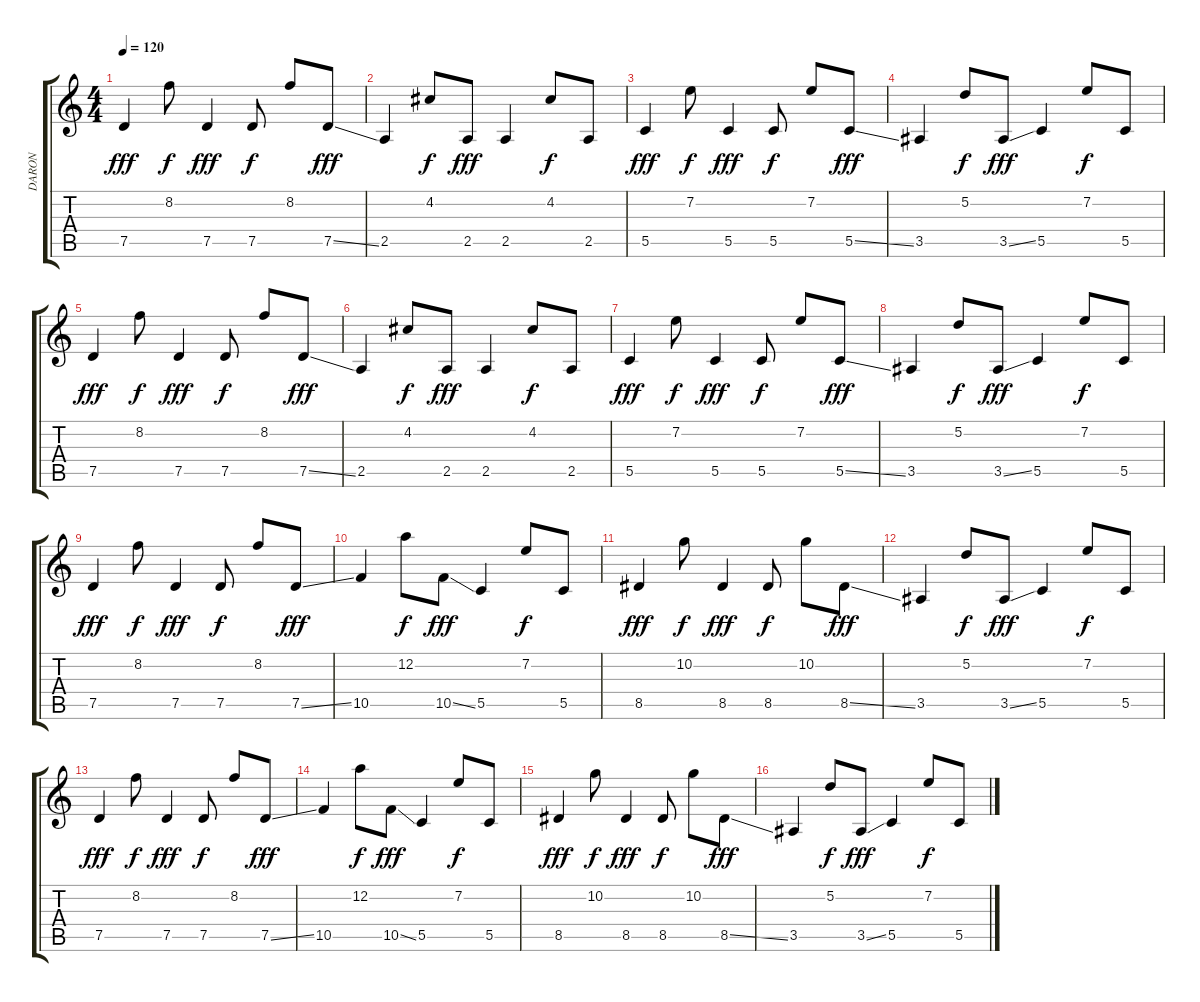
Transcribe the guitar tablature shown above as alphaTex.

\track ("DARON" "DARON") {instrument acousticguitarsteel}
\staff {score tabs}
\tuning (D4 A3 F3 C3 G2 C2) {hide}
\ts (4 4)
\tempo 120
\clef g2
\ks c
7.5.4{dy fff} 8.2.8{dy f} 7.5.4{dy fff} 7.5.8{dy f} 8.2.8 7.5{ss}.8{dy fff} |
2.5.4 4.2.8{dy f} 2.5.8{dy fff} 2.5.4 4.2.8{dy f} 2.5.8 |
5.5.4{dy fff} 7.2.8{dy f} 5.5.4{dy fff} 5.5.8{dy f} 7.2.8 5.5{ss}.8{dy fff} |
3.5.4 5.2.8{dy f} 3.5{ss}.8{dy fff} 5.5.4 7.2.8{dy f} 5.5.8 |
7.5.4{dy fff} 8.2.8{dy f} 7.5.4{dy fff} 7.5.8{dy f} 8.2.8 7.5{ss}.8{dy fff} |
2.5.4 4.2.8{dy f} 2.5.8{dy fff} 2.5.4 4.2.8{dy f} 2.5.8 |
5.5.4{dy fff} 7.2.8{dy f} 5.5.4{dy fff} 5.5.8{dy f} 7.2.8 5.5{ss}.8{dy fff} |
3.5.4 5.2.8{dy f} 3.5{ss}.8{dy fff} 5.5.4 7.2.8{dy f} 5.5.8 |
7.5.4{dy fff} 8.2.8{dy f} 7.5.4{dy fff} 7.5.8{dy f} 8.2.8 7.5{ss}.8{dy fff} |
10.5.4 12.2.8{dy f} 10.5{ss}.8{dy fff} 5.5.4 7.2.8{dy f} 5.5.8 |
8.5.4{dy fff} 10.2.8{dy f} 8.5.4{dy fff} 8.5.8{dy f} 10.2.8 8.5{ss}.8{dy fff} |
3.5.4 5.2.8{dy f} 3.5{ss}.8{dy fff} 5.5.4 7.2.8{dy f} 5.5.8 |
7.5.4{dy fff} 8.2.8{dy f} 7.5.4{dy fff} 7.5.8{dy f} 8.2.8 7.5{ss}.8{dy fff} |
10.5.4 12.2.8{dy f} 10.5{ss}.8{dy fff} 5.5.4 7.2.8{dy f} 5.5.8 |
8.5.4{dy fff} 10.2.8{dy f} 8.5.4{dy fff} 8.5.8{dy f} 10.2.8 8.5{ss}.8{dy fff} |
3.5.4 5.2.8{dy f} 3.5{ss}.8{dy fff} 5.5.4 7.2.8{dy f} 5.5.8
